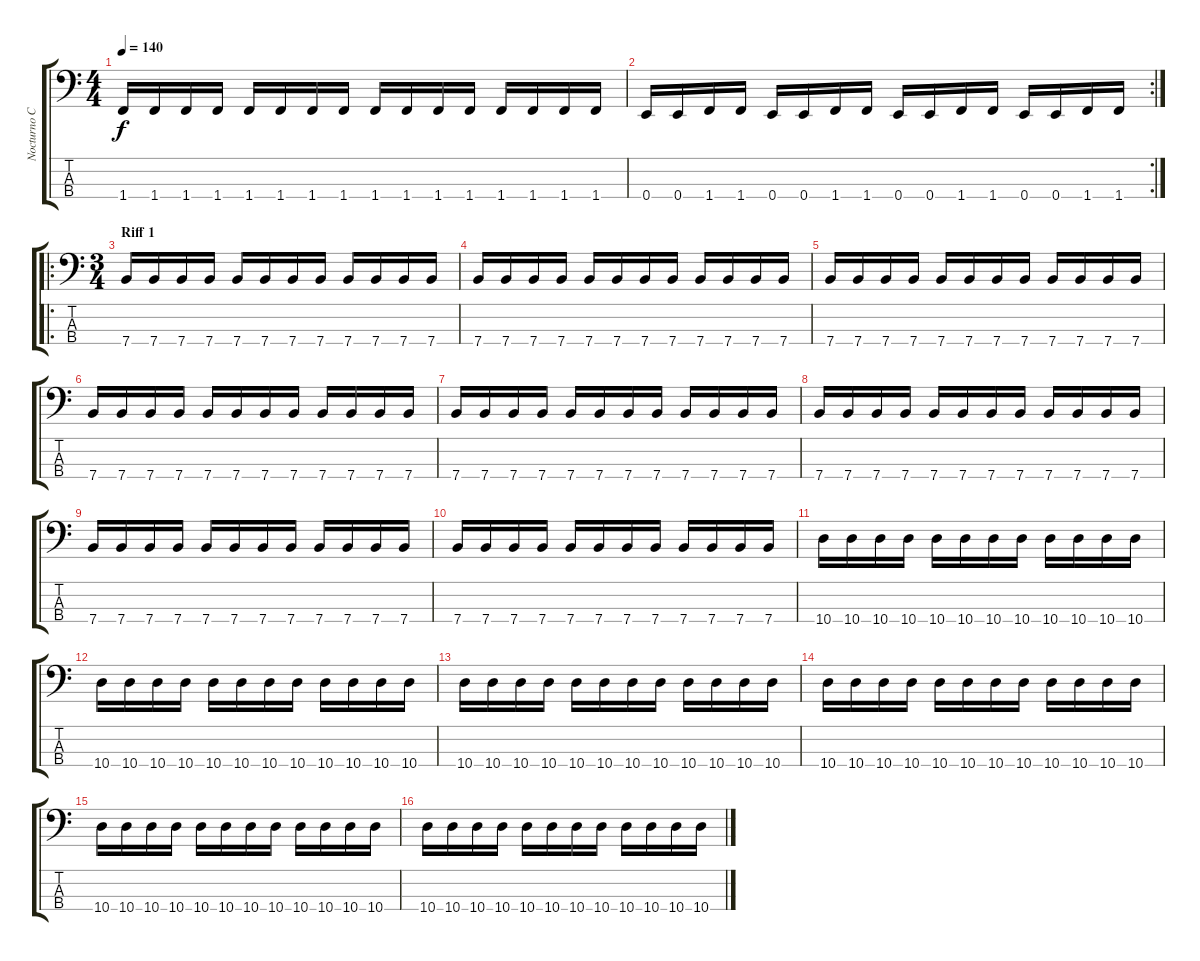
\track ("Nocturno Culto" "Nocturno C") {instrument synthbass2}
\staff {score tabs}
\tuning (G2 D2 A1 E1) {hide}
\ts (4 4)
\tempo 140
\clef f4
\ks c
1.4.16{dy f} 1.4.16 1.4.16 1.4.16 1.4.16 1.4.16 1.4.16 1.4.16 1.4.16 1.4.16 1.4.16 1.4.16 1.4.16 1.4.16 1.4.16 1.4.16 |
\rc 2
0.4.16 0.4.16 1.4.16 1.4.16 0.4.16 0.4.16 1.4.16 1.4.16 0.4.16 0.4.16 1.4.16 1.4.16 0.4.16 0.4.16 1.4.16 1.4.16 |
\ro
\ts (3 4)
\section ("" "Riff 1")
7.4.16 7.4.16 7.4.16 7.4.16 7.4.16 7.4.16 7.4.16 7.4.16 7.4.16 7.4.16 7.4.16 7.4.16 |
7.4.16 7.4.16 7.4.16 7.4.16 7.4.16 7.4.16 7.4.16 7.4.16 7.4.16 7.4.16 7.4.16 7.4.16 |
7.4.16 7.4.16 7.4.16 7.4.16 7.4.16 7.4.16 7.4.16 7.4.16 7.4.16 7.4.16 7.4.16 7.4.16 |
7.4.16 7.4.16 7.4.16 7.4.16 7.4.16 7.4.16 7.4.16 7.4.16 7.4.16 7.4.16 7.4.16 7.4.16 |
7.4.16 7.4.16 7.4.16 7.4.16 7.4.16 7.4.16 7.4.16 7.4.16 7.4.16 7.4.16 7.4.16 7.4.16 |
7.4.16 7.4.16 7.4.16 7.4.16 7.4.16 7.4.16 7.4.16 7.4.16 7.4.16 7.4.16 7.4.16 7.4.16 |
7.4.16 7.4.16 7.4.16 7.4.16 7.4.16 7.4.16 7.4.16 7.4.16 7.4.16 7.4.16 7.4.16 7.4.16 |
7.4.16 7.4.16 7.4.16 7.4.16 7.4.16 7.4.16 7.4.16 7.4.16 7.4.16 7.4.16 7.4.16 7.4.16 |
10.4.16 10.4.16 10.4.16 10.4.16 10.4.16 10.4.16 10.4.16 10.4.16 10.4.16 10.4.16 10.4.16 10.4.16 |
10.4.16 10.4.16 10.4.16 10.4.16 10.4.16 10.4.16 10.4.16 10.4.16 10.4.16 10.4.16 10.4.16 10.4.16 |
10.4.16 10.4.16 10.4.16 10.4.16 10.4.16 10.4.16 10.4.16 10.4.16 10.4.16 10.4.16 10.4.16 10.4.16 |
10.4.16 10.4.16 10.4.16 10.4.16 10.4.16 10.4.16 10.4.16 10.4.16 10.4.16 10.4.16 10.4.16 10.4.16 |
10.4.16 10.4.16 10.4.16 10.4.16 10.4.16 10.4.16 10.4.16 10.4.16 10.4.16 10.4.16 10.4.16 10.4.16 |
10.4.16 10.4.16 10.4.16 10.4.16 10.4.16 10.4.16 10.4.16 10.4.16 10.4.16 10.4.16 10.4.16 10.4.16
